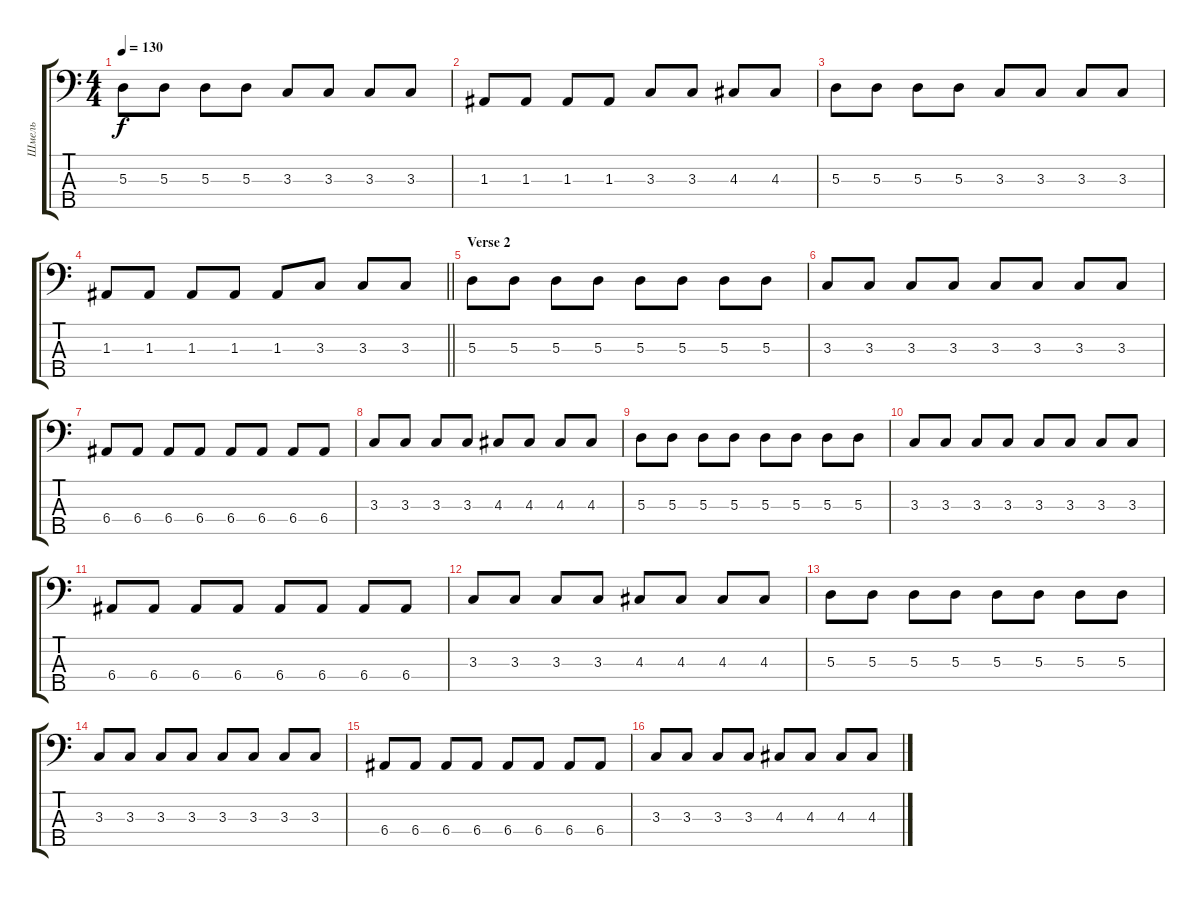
\track ("Шмель" "Шмель") {instrument electricbassfinger}
\staff {score tabs}
\tuning (G2 D2 A1 E1 B0) {hide}
\ts (4 4)
\tempo 130
\clef f4
\ks c
5.3.8{dy f} 5.3.8 5.3.8 5.3.8 3.3.8 3.3.8 3.3.8 3.3.8 |
1.3.8 1.3.8 1.3.8 1.3.8 3.3.8 3.3.8 4.3.8 4.3.8 |
5.3.8 5.3.8 5.3.8 5.3.8 3.3.8 3.3.8 3.3.8 3.3.8 |
\barLineRight lightlight
1.3.8 1.3.8 1.3.8 1.3.8 1.3.8 3.3.8 3.3.8 3.3.8 |
\section ("" "Verse 2")
5.3.8 5.3.8 5.3.8 5.3.8 5.3.8 5.3.8 5.3.8 5.3.8 |
3.3.8 3.3.8 3.3.8 3.3.8 3.3.8 3.3.8 3.3.8 3.3.8 |
6.4.8 6.4.8 6.4.8 6.4.8 6.4.8 6.4.8 6.4.8 6.4.8 |
3.3.8 3.3.8 3.3.8 3.3.8 4.3.8 4.3.8 4.3.8 4.3.8 |
5.3.8 5.3.8 5.3.8 5.3.8 5.3.8 5.3.8 5.3.8 5.3.8 |
3.3.8 3.3.8 3.3.8 3.3.8 3.3.8 3.3.8 3.3.8 3.3.8 |
6.4.8 6.4.8 6.4.8 6.4.8 6.4.8 6.4.8 6.4.8 6.4.8 |
3.3.8 3.3.8 3.3.8 3.3.8 4.3.8 4.3.8 4.3.8 4.3.8 |
5.3.8 5.3.8 5.3.8 5.3.8 5.3.8 5.3.8 5.3.8 5.3.8 |
3.3.8 3.3.8 3.3.8 3.3.8 3.3.8 3.3.8 3.3.8 3.3.8 |
6.4.8 6.4.8 6.4.8 6.4.8 6.4.8 6.4.8 6.4.8 6.4.8 |
3.3.8 3.3.8 3.3.8 3.3.8 4.3.8 4.3.8 4.3.8 4.3.8
